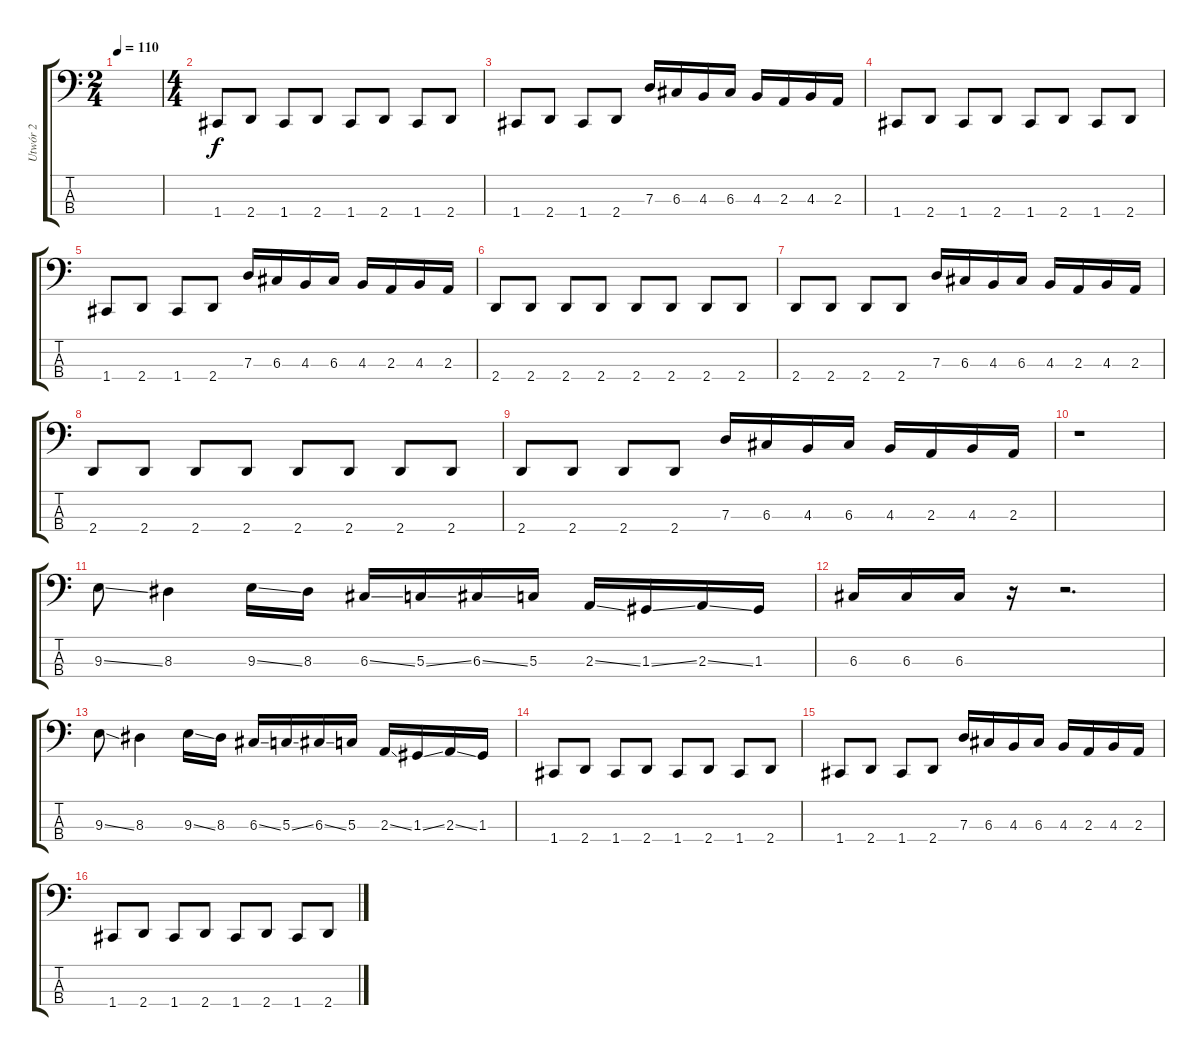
\track ("Utwór 2" "Utwór 2") {instrument electricbassfinger}
\staff {score tabs}
\tuning (F2 C2 G1 C1) {hide}
\ts (2 4)
\tempo 110
\clef f4
\ks c
|
\ts (4 4)
1.4.8 2.4.8 1.4.8 2.4.8 1.4.8 2.4.8 1.4.8 2.4.8 |
1.4.8 2.4.8 1.4.8 2.4.8 7.3.16 6.3.16 4.3.16 6.3.16 4.3.16 2.3.16 4.3.16 2.3.16 |
1.4.8 2.4.8 1.4.8 2.4.8 1.4.8 2.4.8 1.4.8 2.4.8 |
1.4.8 2.4.8 1.4.8 2.4.8 7.3.16 6.3.16 4.3.16 6.3.16 4.3.16 2.3.16 4.3.16 2.3.16 |
2.4.8 2.4.8 2.4.8 2.4.8 2.4.8 2.4.8 2.4.8 2.4.8 |
2.4.8 2.4.8 2.4.8 2.4.8 7.3.16 6.3.16 4.3.16 6.3.16 4.3.16 2.3.16 4.3.16 2.3.16 |
2.4.8 2.4.8 2.4.8 2.4.8 2.4.8 2.4.8 2.4.8 2.4.8 |
2.4.8 2.4.8 2.4.8 2.4.8 7.3.16 6.3.16 4.3.16 6.3.16 4.3.16 2.3.16 4.3.16 2.3.16 |
r.1 |
9.3{ss}.8 8.3.4 9.3{ss}.16 8.3.16 6.3{ss}.16 5.3{ss}.16 6.3{ss}.16 5.3.16 2.3{ss}.16 1.3{ss}.16 2.3{ss}.16 1.3.16 |
6.3.16 6.3.16 6.3.16 r.16 r.2{d} |
9.3{ss}.8 8.3.4 9.3{ss}.16 8.3.16 6.3{ss}.16 5.3{ss}.16 6.3{ss}.16 5.3.16 2.3{ss}.16 1.3{ss}.16 2.3{ss}.16 1.3.16 |
1.4.8 2.4.8 1.4.8 2.4.8 1.4.8 2.4.8 1.4.8 2.4.8 |
1.4.8 2.4.8 1.4.8 2.4.8 7.3.16 6.3.16 4.3.16 6.3.16 4.3.16 2.3.16 4.3.16 2.3.16 |
1.4.8 2.4.8 1.4.8 2.4.8 1.4.8 2.4.8 1.4.8 2.4.8
